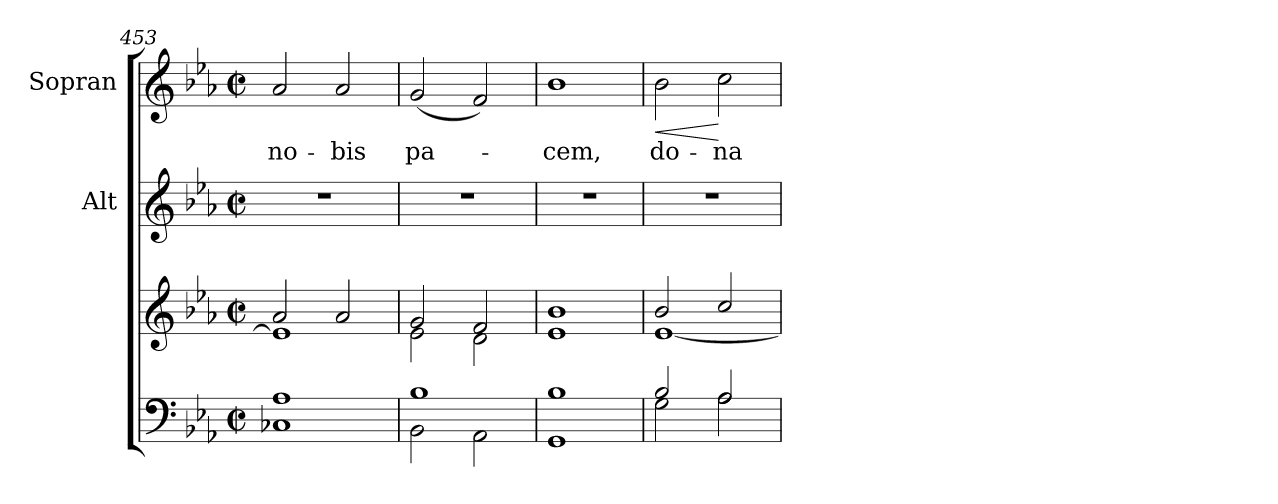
**kern	**kern	**kern	**kern	**text	**dynam
*part3	*part3	*part2	*part1	*part1	*part1
*staff4	*staff3	*staff2	*staff1	*staff1	*staff1
*	*	*I"Alt	*I"Sopran	*	*
*	*	*I'A.	*I'S.	*	*
*clefF4	*clefG2	*clefG2	*clefG2	*	*
*k[b-e-a-]	*k[b-e-a-]	*k[b-e-a-]	*k[b-e-a-]	*	*
*E-:	*E-:	*E-:	*E-:	*	*
*M2/2	*M2/2	*M2/2	*M2/2	*	*
*met(c|)	*met(c|)	*met(c|)	*met(c|)	*	*
=453	=453	=453	=453	=453	=453
*^	*^	*	*	*	*
!	!	!	!	!	!	!LO:LY:b	!
1A-	1C-X	2a-/	1e-]	1r	2a-/	no-	.
!	!	!	!	!	!	!LO:LY:b	!
.	.	2a-/	.	.	2a-/	-bis	.
=454	=454	=454	=454	=454	=454	=454	=454
!	!	!	!	!	!	!LO:LY:b	!
1B-	2BB-\	2g/	2e-\	1r	(<2g/	pa-	.
.	2AA-\	2f/	2d\	.	2f/)	.	.
=455	=455	=455	=455	=455	=455	=455	=455
!	!	!	!	!	!	!LO:LY:b	!
1B-	1GG	1b-	1e-	1r	1b-	-cem,	.
=456	=456	=456	=456	=456	=456	=456	=456
!	!	!	!	!	!	!LO:LY:b	!LO:HP:b
2B-/	2G\	2b-/	[<1e-	1r	2b-\	do-	<
!	!	!	!	!	!	!LO:LY:b	!
2A-/	2A-\	2cc/	.	.	2cc\	-na	[
*v	*v	*	*	*	*	*	*
*	*v	*v	*	*	*	*
=	=	=	=	=	=
*-	*-	*-	*-	*-	*-
